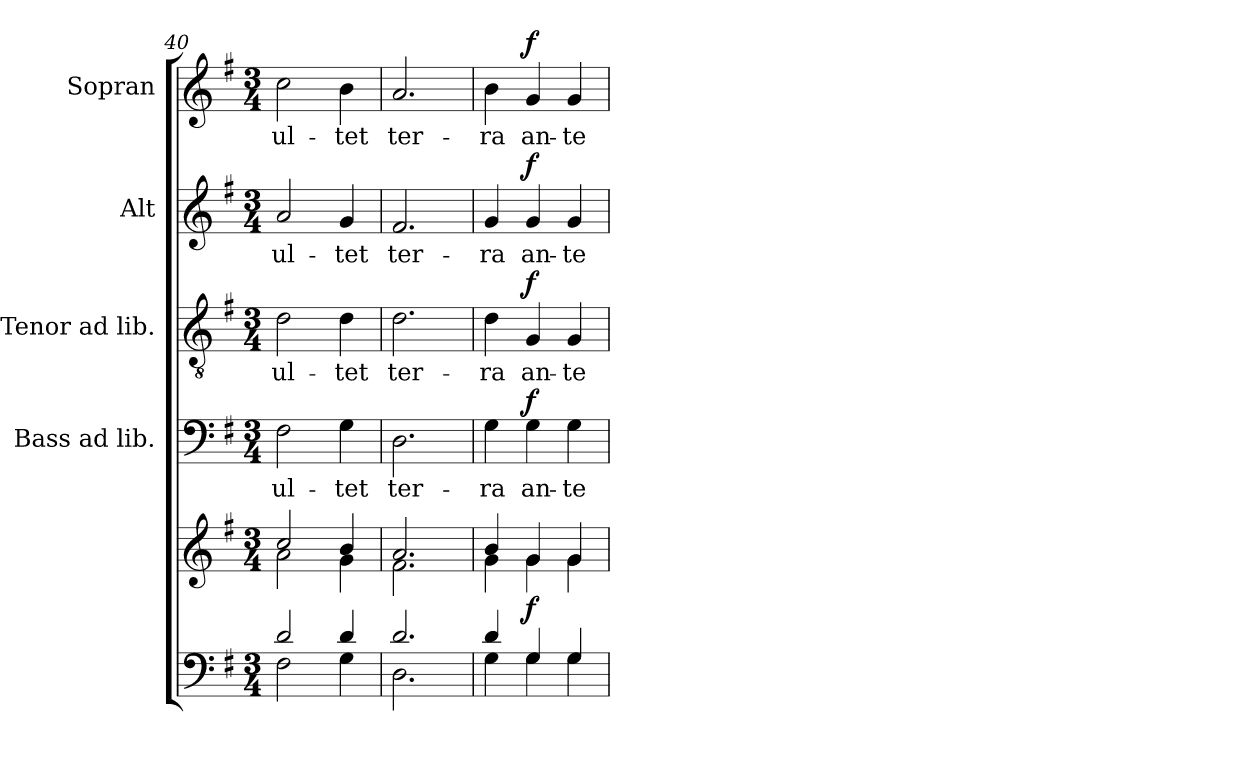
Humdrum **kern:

**kern	**kern	**dynam	**kern	**text	**dynam	**kern	**text	**dynam	**kern	**text	**dynam	**kern	**text	**dynam
*part5	*part5	*part5	*part4	*part4	*part4	*part3	*part3	*part3	*part2	*part2	*part2	*part1	*part1	*part1
*staff6	*staff5	*staff5/6	*staff4	*staff4	*staff4	*staff3	*staff3	*staff3	*staff2	*staff2	*staff2	*staff1	*staff1	*staff1
*	*	*	*I"Bass ad lib.	*	*	*I"Tenor ad lib.	*	*	*I"Alt	*	*	*I"Sopran	*	*
*	*	*	*I'B.	*	*	*I'T.	*	*	*I'A.	*	*	*I'S.	*	*
*clefF4	*clefG2	*	*clefF4	*	*	*clefGv2	*	*	*clefG2	*	*	*clefG2	*	*
*k[f#]	*k[f#]	*	*k[f#]	*	*	*k[f#]	*	*	*k[f#]	*	*	*k[f#]	*	*
*G:	*G:	*	*G:	*	*	*G:	*	*	*G:	*	*	*G:	*	*
*M3/4	*M3/4	*	*M3/4	*	*	*M3/4	*	*	*M3/4	*	*	*M3/4	*	*
=40	=40	=40	=40	=40	=40	=40	=40	=40	=40	=40	=40	=40	=40	=40
*^	*^	*	*	*	*	*	*	*	*	*	*	*	*	*
!	!	!	!	!	!	!LO:LY:b	!	!	!LO:LY:b	!	!	!LO:LY:b	!	!	!LO:LY:b	!
2d/	2F#\	2cc/	2a\	.	2F#\	-ul-	.	2d\	-ul-	.	2a/	-ul-	.	2cc\	-ul-	.
!	!	!	!	!	!	!LO:LY:b	!	!	!LO:LY:b	!	!	!LO:LY:b	!	!	!LO:LY:b	!
4d/	4G\	4b/	4g\	.	4G\	-tet	.	4d\	-tet	.	4g/	-tet	.	4b\	-tet	.
=41	=41	=41	=41	=41	=41	=41	=41	=41	=41	=41	=41	=41	=41	=41	=41	=41
!	!	!	!	!	!	!LO:LY:b	!	!	!LO:LY:b	!	!	!LO:LY:b	!	!	!LO:LY:b	!
2.d/	2.D\	2.a/	2.f#\	.	2.D\	ter-	.	2.d\	ter-	.	2.f#/	ter-	.	2.a/	ter-	.
=42	=42	=42	=42	=42	=42	=42	=42	=42	=42	=42	=42	=42	=42	=42	=42	=42
!	!	!	!	!	!	!LO:LY:b	!	!	!LO:LY:b	!	!	!LO:LY:b	!	!	!LO:LY:b	!
4d/	4G\	4b/	4g\	.	4G\	-ra	.	4d\	-ra	.	4g/	-ra	.	4b\	-ra	.
!	!	!	!	!LO:DY:b	!	!LO:LY:b	!LO:DY:a	!	!LO:LY:b	!LO:DY:a	!	!LO:LY:b	!LO:DY:a	!	!LO:LY:b	!LO:DY:a
4G/	4G\	4g/	4g\	f	4G\	an-	f	4G/	an-	f	4g/	an-	f	4g/	an-	f
!	!	!	!	!	!	!LO:LY:b	!	!	!LO:LY:b	!	!	!LO:LY:b	!	!	!LO:LY:b	!
4G/	4G\	4g/	4g\	.	4G\	-te	.	4G/	-te	.	4g/	-te	.	4g/	-te	.
*v	*v	*	*	*	*	*	*	*	*	*	*	*	*	*	*	*
*	*v	*v	*	*	*	*	*	*	*	*	*	*	*	*	*
=	=	=	=	=	=	=	=	=	=	=	=	=	=	=
*-	*-	*-	*-	*-	*-	*-	*-	*-	*-	*-	*-	*-	*-	*-
